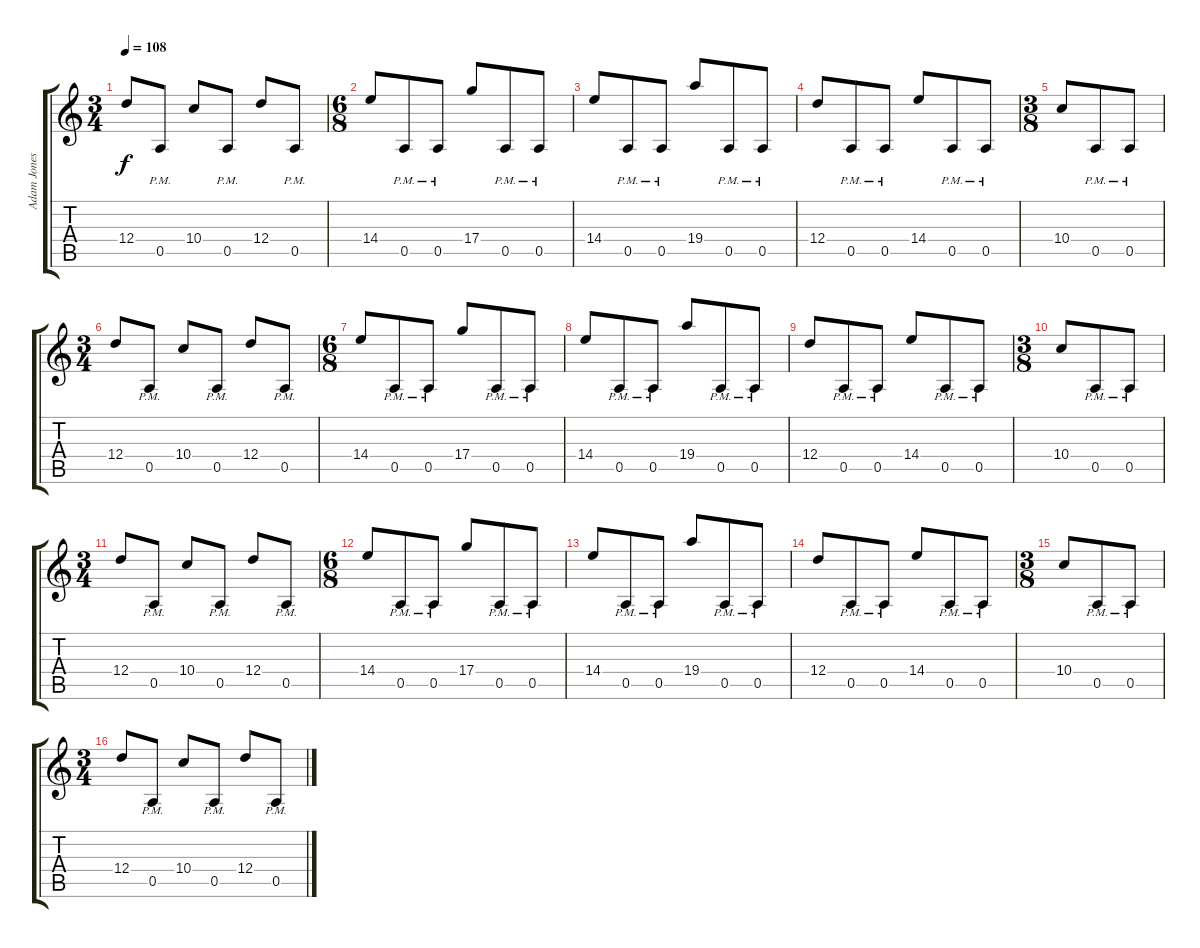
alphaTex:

\track ("Adam Jones (Guitar I)" "Adam Jones") {instrument distortionguitar}
\staff {score tabs}
\tuning (E4 B3 G3 D3 A2 D2) {hide}
\ts (3 4)
\tempo 108
\clef g2
\ks c
12.4.8{dy f} 0.5{pm}.8 10.4.8 0.5{pm}.8 12.4.8 0.5{pm}.8 |
\ts (6 8)
14.4.8 0.5{pm}.8 0.5{pm}.8 17.4.8 0.5{pm}.8 0.5{pm}.8 |
14.4.8 0.5{pm}.8 0.5{pm}.8 19.4.8 0.5{pm}.8 0.5{pm}.8 |
12.4.8 0.5{pm}.8 0.5{pm}.8 14.4.8 0.5{pm}.8 0.5{pm}.8 |
\ts (3 8)
10.4.8 0.5{pm}.8 0.5{pm}.8 |
\ts (3 4)
12.4.8 0.5{pm}.8 10.4.8 0.5{pm}.8 12.4.8 0.5{pm}.8 |
\ts (6 8)
14.4.8 0.5{pm}.8 0.5{pm}.8 17.4.8 0.5{pm}.8 0.5{pm}.8 |
14.4.8 0.5{pm}.8 0.5{pm}.8 19.4.8 0.5{pm}.8 0.5{pm}.8 |
12.4.8 0.5{pm}.8 0.5{pm}.8 14.4.8 0.5{pm}.8 0.5{pm}.8 |
\ts (3 8)
10.4.8 0.5{pm}.8 0.5{pm}.8 |
\ts (3 4)
12.4.8 0.5{pm}.8 10.4.8 0.5{pm}.8 12.4.8 0.5{pm}.8 |
\ts (6 8)
14.4.8 0.5{pm}.8 0.5{pm}.8 17.4.8 0.5{pm}.8 0.5{pm}.8 |
14.4.8 0.5{pm}.8 0.5{pm}.8 19.4.8 0.5{pm}.8 0.5{pm}.8 |
12.4.8 0.5{pm}.8 0.5{pm}.8 14.4.8 0.5{pm}.8 0.5{pm}.8 |
\ts (3 8)
10.4.8 0.5{pm}.8 0.5{pm}.8 |
\ts (3 4)
12.4.8 0.5{pm}.8 10.4.8 0.5{pm}.8 12.4.8 0.5{pm}.8
